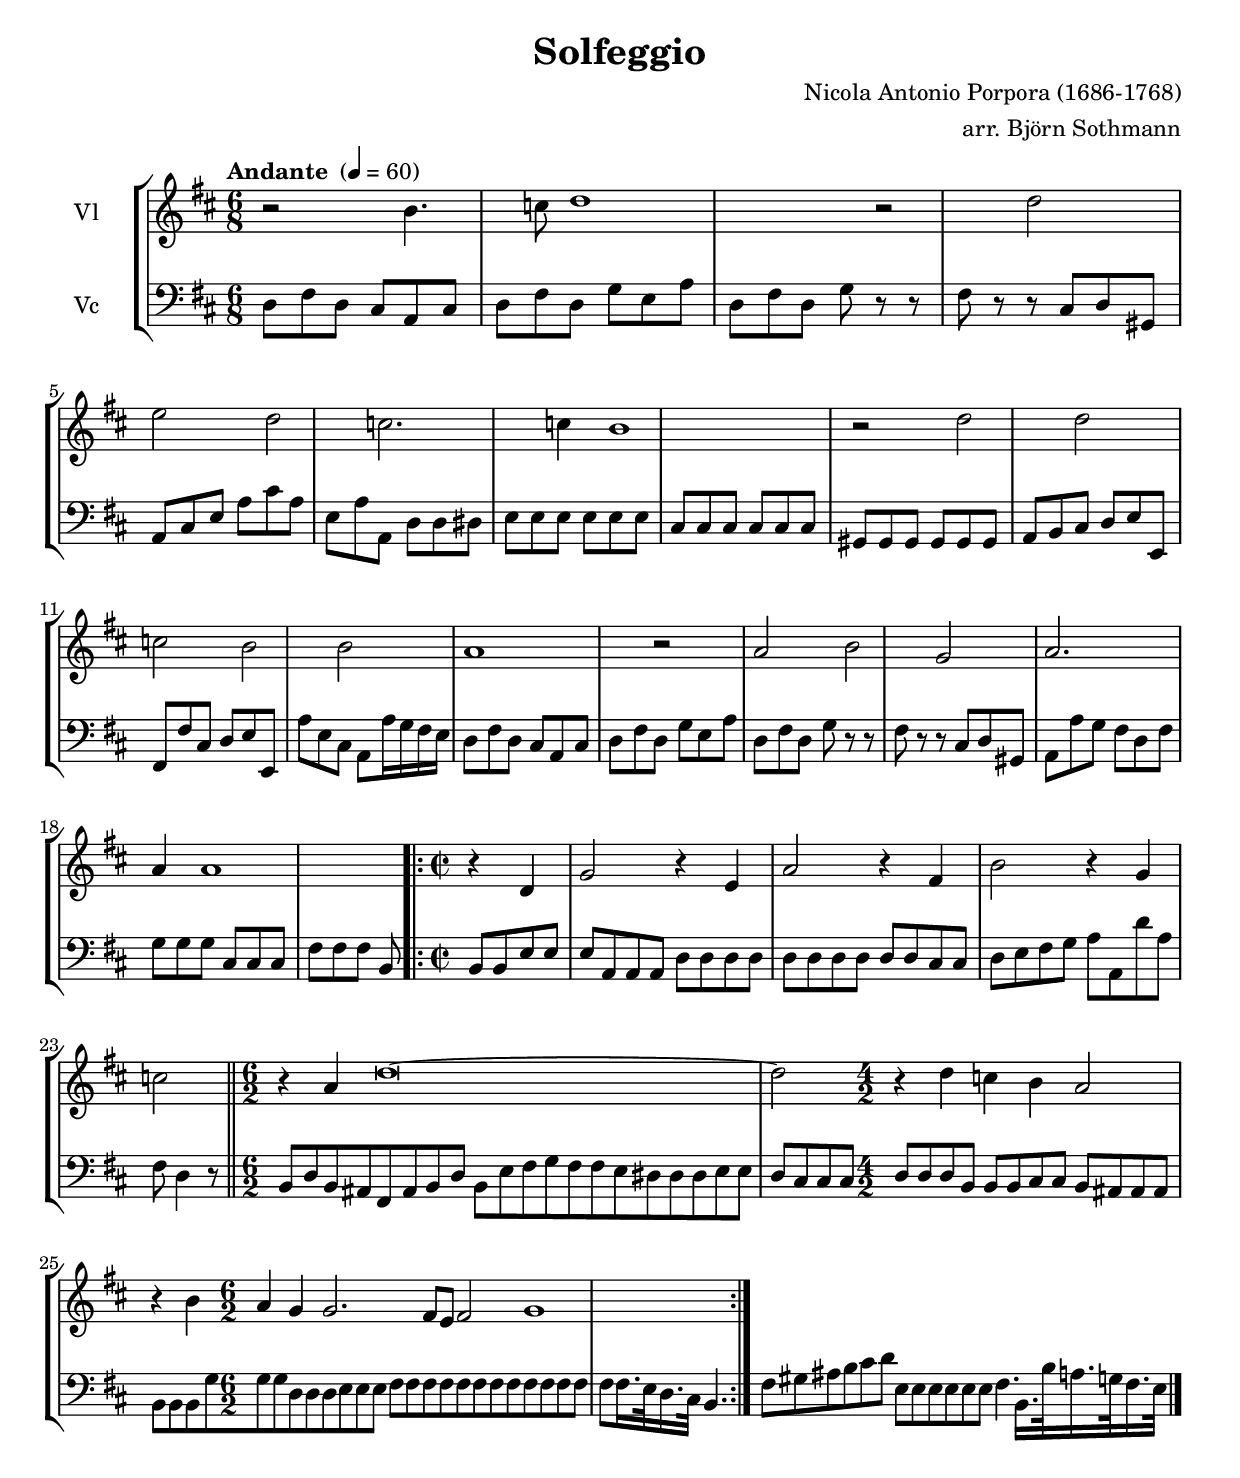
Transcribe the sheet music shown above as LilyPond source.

\version "2.12.3"
\include "deutsch.ly"

#(set-global-staff-size 20)

\header {
  title = "Solfeggio"
  composer = "Nicola Antonio Porpora (1686-1768)"
  arranger = "arr. Björn Sothmann"
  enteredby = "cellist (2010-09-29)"
}

voiceconsts = {
 \key d \major
 %\numericTimeSignature
 \compressFullBarRests
 \time 6/8
 \tempo "Andante " 4 = 60
}

midihi  = "ocarina"
midimid = "english horn"
midipno = "harpsichord"
midilow = "bassoon"

\include "v1.ily"
vb = \relative c {
   \voiceconsts
   \clef "bass"

		d8 fis d cis a cis |
		d fis d g e a |
		d, fis d g r r |
		fis r r cis d gis, |
		a cis e a cis a |
		e a a, d d dis |
		e e e e e e |
		cis cis cis cis cis cis |
		gis gis gis gis gis gis |
		a h cis d e e, |
		fis fis' cis d e e, |
		a' e cis a a'16 g fis e |
		d8 fis d cis a cis |
		d fis d g e a |
		d, fis d g r r |
		fis r r cis d gis, |
		a a' g fis d fis |
		g g g cis, cis cis |
		fis fis fis h, h h |
		e e e a, a a |
		d d d d d d |
		d d d d cis cis |
		d e fis g a a, |
		d' a fis d4 r8 \bar "||" |
		h d h ais fis ais |
		h d h e fis g |
		fis fis e dis dis dis |
		e e d cis cis cis |
		d d d h h h |
		cis cis h ais ais ais |
		h h h g' g g |
		d d d e e e |
		fis fis fis fis fis fis |
		fis fis fis fis fis fis |
		fis fis16. e32 d16. cis32 h4. |
		fis'8 gis ais h cis d |
		e, e e e e e |
		fis4. h,16. h'32 a16. g32 fis16. e32 |
	\bar "|."
}


\book {
    \score {
        \new StaffGroup <<
          \new Staff {
	    \set Staff.midiInstrument = \midimid
            \set Staff.instrumentName = #"Vl"
            \va
	  }
          \new Staff {
	    \set Staff.midiInstrument = \midilow
            \set Staff.instrumentName = #"Vc"
            \vb
	  }
 	>>

    \layout {}

    \midi {
      \context {
	\Score
	tempoWholesPerMinute = #(ly:make-moment 60 4)
      }
    }
  }
}